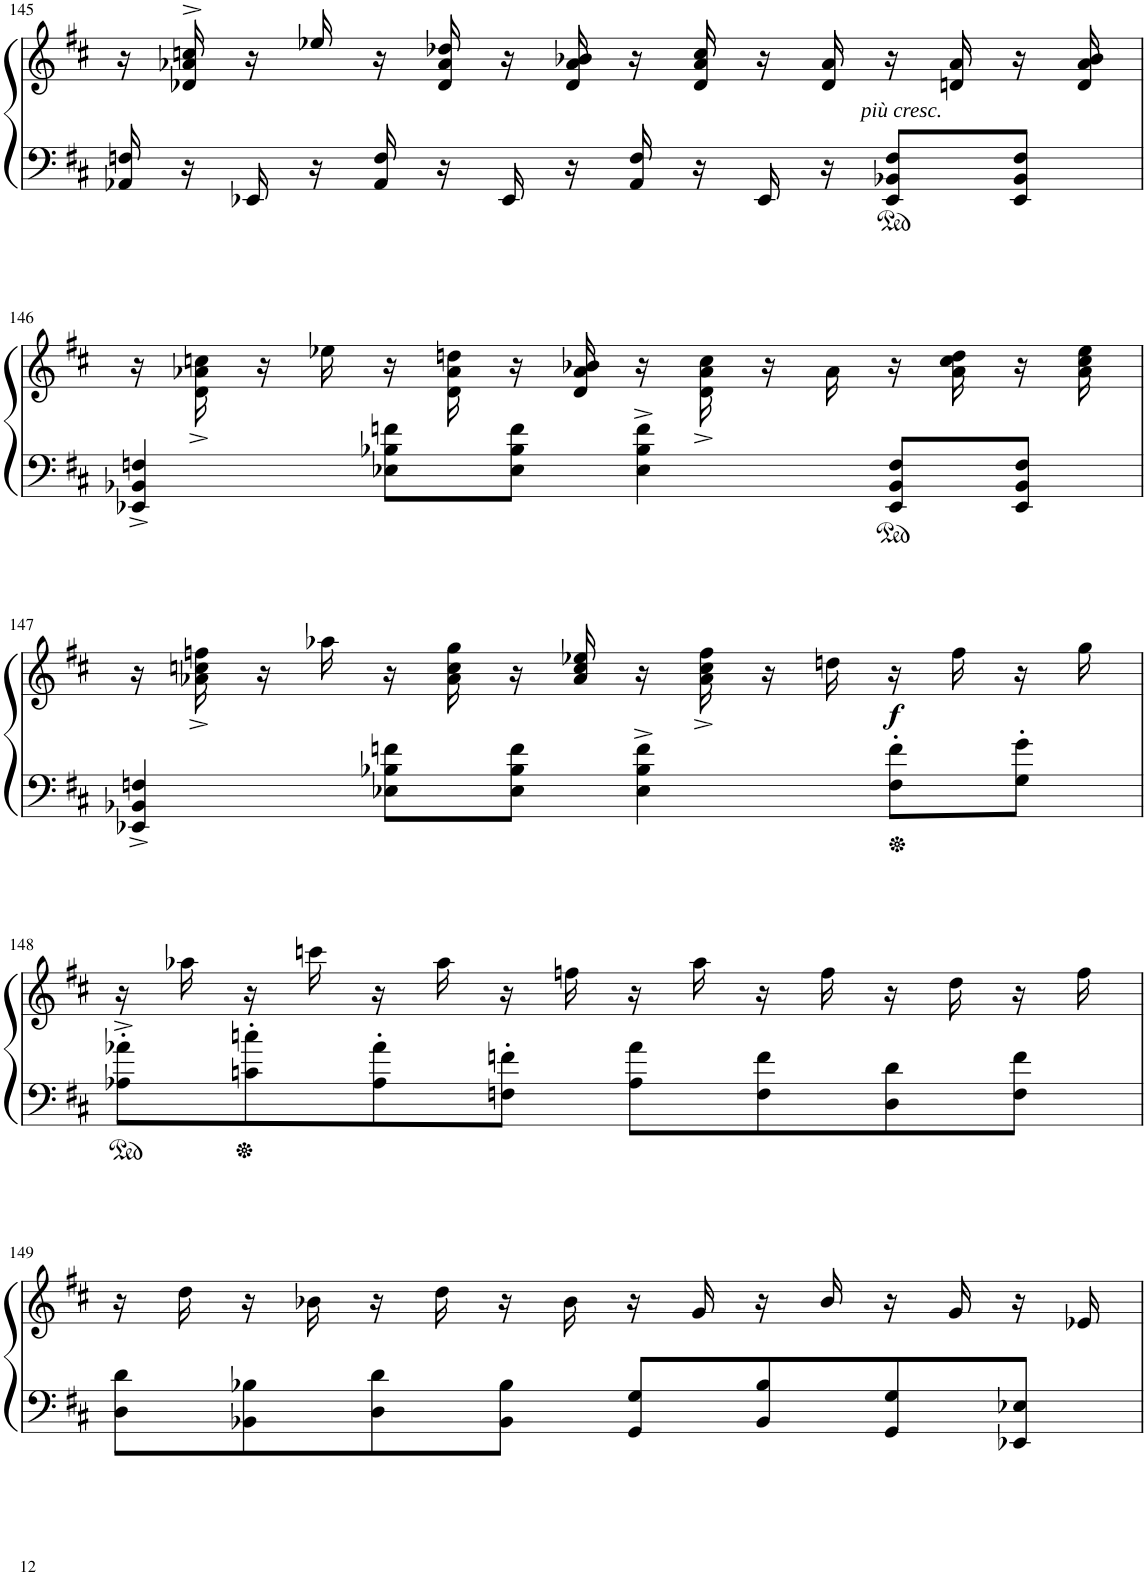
**kern	**kern	**dynam
*part1	*part1	*part1
*staff2	*staff1	*staff1/2
*I"Piano	*	*
*I'Pno	*	*
!!LO:PB:g=z
*clefF4	*clefG2	*
*k[f#c#]	*k[f#c#]	*
*M4/4	*M4/4	*
*met(c)	*met(c)	*
=145	=145	=145
*^	*^	*
16ryy	16AA-X/ 16Fn/	16r	16ryy	.
16r	16ryy	16ryy	16d-X^/ 16a-X^/ 16ccn^/LL	.
16ryy	16EE-X/	16r	16ryy	.
16r	16ryy	16ryy	16ee-X/JJ	.
16ryy	16AA-/ 16F/	16r	16ryy	.
16r	16ryy	16ryy	16d-/ 16a-/ 16dd-X/LL	.
16ryy	16EE-/	16r	16ryy	.
16r	16ryy	16ryy	16d-/ 16a-/ 16b-X/JJ	.
16ryy	16AA-/ 16F/	16r	16ryy	.
16r	16ryy	16ryy	16d-/ 16a-/ 16cc/LL	.
16ryy	16EE-/	16r	16ryy	.
16r	4ryy	16ryy	16d-/ 16a-/JJ	.
!	!	!	!	!LO:DY:b
8EE-/ 8BB-X/ 8F/L	.	16r	16ryy	other-dynamics
.	.	16ryy	16dn/ 16a-/LL	.
8EE-/ 8BB-/ 8F/J	.	16r	16ryy	.
.	16ryy	16ryy	16d/ 16a-/ 16b-/JJ	.
*v	*v	*	*	*
!!LO:LB:g=z	!!
=146	=146	=146	=146
4EE-X/^ 4BB-X/^ 4Fn/^	16r	16ryy	.
.	16ryy	16d^/ 16a-X^/ 16ccn^/LL	.
.	16r	16ryy	.
.	16ryy	16ee-X/JJ	.
8E-X\ 8B-X\ 8fn\L	16r	16ryy	.
.	16ryy	16d/ 16a-/ 16ddn/LL	.
8E-\ 8B-\ 8f\J	16r	16ryy	.
.	16ryy	16d/ 16a-/ 16b-X/JJ	.
4E-\^ 4B-\^ 4f\^	16r	16ryy	.
.	16ryy	16d^/ 16a-^/ 16cc^/LL	.
.	16r	16ryy	.
.	16ryy	16a-/JJ	.
8EE-/ 8BB-/ 8F/L	16r	16ryy	.
.	16ryy	16a-\ 16cc\ 16dd\LL	.
8EE-/ 8BB-/ 8F/J	16r	16ryy	.
.	16ryy	16a-\ 16cc\ 16ee-\JJ	.
!!LO:LB:g=z	!!
=147	=147	=147	=147
4EE-X/^ 4BB-X/^ 4Fn/^	16r	16ryy	.
.	16ryy	16a-X^\ 16ccn^\ 16ffn^\LL	.
.	16r	16ryy	.
.	16ryy	16aa-X\JJ	.
8E-X\ 8B-X\ 8fn\L	16r	16ryy	.
.	16ryy	16a-\ 16cc\ 16gg\LL	.
8E-\ 8B-\ 8f\J	16r	16ryy	.
.	16ryy	16a-\ 16cc\ 16ee-X\JJ	.
4E-\^ 4B-\^ 4f\^	16r	16ryy	.
.	16ryy	16a-^\ 16cc^\ 16ff^\LL	.
.	16r	16ryy	.
.	16ryy	16ddn\JJ	.
!	!	!	!LO:DY:b
8F\' 8f\'L	16r	16ryy	f
.	16ryy	16ff\LL	.
8G\' 8g\'J	16r	16ryy	.
.	16ryy	16gg\JJ	.
!!LO:LB:g=z	!!
=148	=148	=148	=148
8A-X\'^ 8a-X\'^L	16r	16ryy	.
.	16ryy	16aa-X\LL	.
8cn\' 8ccn\'	16r	16ryy	.
.	16ryy	16cccn\JJ	.
8A-\' 8a-\'	16r	16ryy	.
.	16ryy	16aa-\LL	.
8Fn\' 8fn\'J	16r	16ryy	.
.	16ryy	16ffn\JJ	.
8A-\' 8a-\'L	16r	16ryy	.
.	16ryy	16aa-\LL	.
8F\' 8f\'	16r	16ryy	.
.	16ryy	16ff\JJ	.
8D\' 8d\'	16r	16ryy	.
.	16ryy	16dd\LL	.
8F\' 8f\'J	16r	16ryy	.
.	16ryy	16ff\JJ	.
!!LO:LB:g=z	!!
=149	=149	=149	=149
8D\' 8d\'L	16r	16ryy	.
.	16ryy	16dd\LL	.
8BB-X\' 8B-X\'	16r	16ryy	.
.	16ryy	16b-X\JJ	.
8D\' 8d\'	16r	16ryy	.
.	16ryy	16dd\LL	.
8BB-\' 8B-\'J	16r	16ryy	.
.	16ryy	16b-\JJ	.
8GG/' 8G/'L	16r	16ryy	.
.	16ryy	16g/LL	.
8BB-/' 8B-/'	16r	16ryy	.
.	16ryy	16b-/JJ	.
8GG/' 8G/'	16r	16ryy	.
.	16ryy	16g/LL	.
8EE-X/' 8E-X/'J	16r	16ryy	.
.	16ryy	16e-X/JJ	.
*	*v	*v	*
=	=	=
*-	*-	*-
